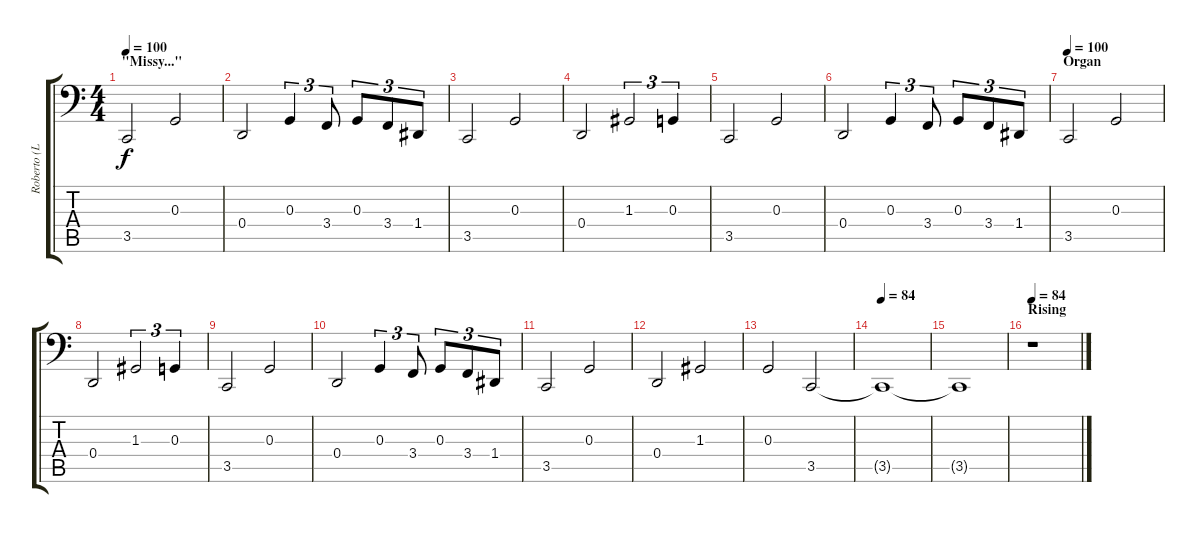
\track ("Roberto (LowStrings)" "Roberto (L") {instrument tremolostrings}
\staff {score tabs}
\tuning (E3 B2 G2 D2 A1 E1) {hide}
\ts (4 4)
\section ("" "\"Missy...\"")
\tempo 100
\clef f4
\ks c
3.5.2{dy f} 0.3.2 |
0.4.2 0.3.4{tu (3 2)} 3.4.8{tu (3 2)} 0.3.8{tu (3 2)} 3.4.8{tu (3 2)} 1.4.8{tu (3 2)} |
3.5.2 0.3.2 |
0.4.2 1.3.2{tu (3 2)} 0.3.4{tu (3 2)} |
3.5.2 0.3.2 |
0.4.2 0.3.4{tu (3 2)} 3.4.8{tu (3 2)} 0.3.8{tu (3 2)} 3.4.8{tu (3 2)} 1.4.8{tu (3 2)} |
\section ("" "Organ")
\tempo 100
3.5.2 0.3.2 |
0.4.2 1.3.2{tu (3 2)} 0.3.4{tu (3 2)} |
3.5.2 0.3.2 |
0.4.2 0.3.4{tu (3 2)} 3.4.8{tu (3 2)} 0.3.8{tu (3 2)} 3.4.8{tu (3 2)} 1.4.8{tu (3 2)} |
3.5.2 0.3.2 |
0.4.2 1.3.2 |
0.3.2 3.5.2 |
\tempo 84
3.5{t}.1 |
3.5{t}.1{volume 0} |
\section ("" "Rising")
\tempo 84
r.1
